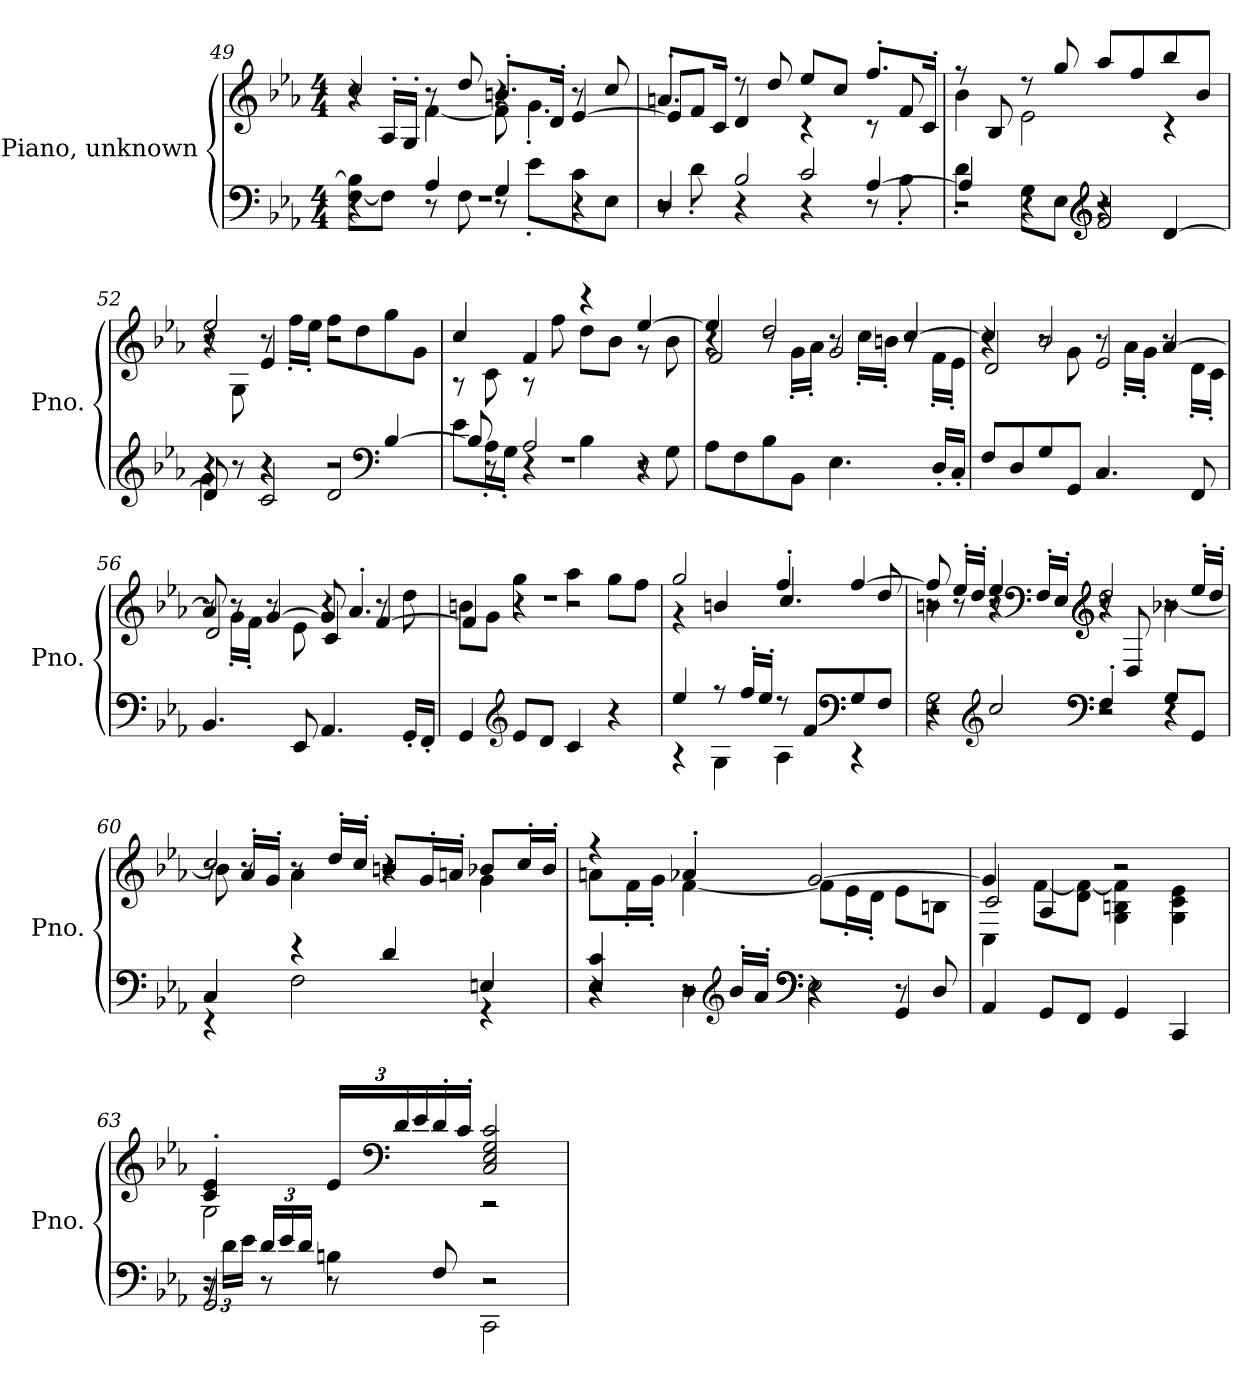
**kern	**kern
*part1	*part1
*staff2	*staff1
*I"Piano, unknown	*
*I'Pno.	*
!!LO:LB:g=z
*clefF4	*clefG2
*k[b-e-a-]	*k[b-e-a-]
*M4/4	*M4/4
=49	=49
*^	*^
*	*^	*	*^
1r	[8F\ 8B-\]L	4r	8r	4r	2cc/
.	8F\J]	.	16A-'/LL	.	.
.	.	.	16G'/JJ	.	.
.	8r	4A-/	8r	[4f\	.
.	8F\	.	8dd/	.	.
.	8r	4G/	8.bn'/L	8f\]	4r
.	8e-'\L	.	.	4.g'\	.
.	.	.	16d'/Jk	.	.
.	8c\	4r	8r	.	[4e-/
.	8E-\J	.	8cc/	.	.
*	*	*	*	*v	*v
=50	=50	=50	=50	=50
2r	8r	4D/	8.an'/L	8e-/L]
.	8d'\	.	.	8f/J
.	.	.	16c'/Jk	.
.	4r	2B-/	8r	4d/
.	.	.	8dd/	.
2c/	4r	.	8ee-/L	4r
.	.	.	8cc/J	.
.	8r	[4A-/	8.ff'/L	8r
.	8B-'\	.	.	8f/
.	.	.	16c'/Jk	.
=51	=51	=51	=51	=51
2r	4d'\	4A-/]	8r	4b-\
.	.	.	8B-/	.
.	8G\L	4r	8r	2e-\
.	8E-\J	.	8gg/	.
*clefG2	*	*	*	*
4r	2r	2f/	8aa-/L	.
.	.	.	8ff/	.
[4d/	.	.	8bb-/	4r
.	.	.	8b-/J	.
!!LO:LB:g=z
=52	=52	=52	=52	=52
*	*	*	*	*^
8d/]	4g\	4r	2ee-/	8r	4r
8r	.	.	.	8G\	.
4r	4r	2c/	.	8r	4e-/
.	.	.	.	16ff'\LL	.
.	.	.	.	16ee-'\JJ	.
2d/	2r	.	2r	8ff\L	2r
.	.	.	.	8dd\	.
*clefF4	*	*	*	*	*
.	.	[4B-/	.	8gg\	.
.	.	.	.	8g\J	.
*	*	*	*	*v	*v
=53	=53	=53	=53	=53
1r	8e-\L	8B-/]	4cc/	8r
.	16A-'\L	8r	.	8c\
.	16G'\JJ	.	.	.
.	4r	2A-/	4f/	8r
.	.	.	.	8ff\
.	4B-\	.	4r	8dd\L
.	.	.	.	8b-\J
.	8r	4r	[4ee-/	8r
.	8G\	.	.	8b-\
*v	*v	*v	*	*
=54	=54	=54
*	*	*^
8A-\L	4ee-/]	4r	2f/
8F\	.	.	.
8B-\	2dd/	8r	.
8BB-\J	.	16g'\LL	.
.	.	16a-'\JJ	.
4.E-\	.	8r	2g/
.	.	16cc'\LL	.
.	.	16bn'\JJ	.
.	[4cc/	8r	.
16D'/LL	.	16f'\LL	.
16C'/JJ	.	16e-'\JJ	.
=55	=55	=55	=55
8F/L	4cc/]	4r	2d/
8D/	.	.	.
8G/	2b-/	8r	.
8GG/J	.	8g\	.
4.C/	.	8r	2e-/
.	.	16a-'\LL	.
.	.	16g'\JJ	.
.	[4a-/	8r	.
8FF/	.	16d'\LL	.
.	.	16c'\JJ	.
!!LO:PB:g=z	!!	!!
=56	=56	=56	=56
4.BB-/	8a-/]	8r	2d/
.	8r	16g'\LL	.
.	.	16f'\JJ	.
.	[4g/	8r	.
8EE-/	.	8e-\	.
4.AA-/	8g/]	4r	4c/
.	4.a-'/	.	.
.	.	8r	[4f/
16GG'/LL	.	8dd\	.
16FF'/JJ	.	.	.
=57	=57	=57	=57
4GG/	1r	8bn\L	4f/]
.	.	8g\J	.
*clefG2	*	*	*
8e-/L	.	4gg\	4r
8d/J	.	.	.
4c/	.	4aa-\	2r
4r	.	8gg\L	.
.	.	8ff\J	.
*	*	*v	*v
=58	=58	=58
*^	*	*
4ee-/	4r	2gg/	4r
8r	4G\	.	4bn/
16ff'/LL	.	.	.
16ee-'/JJ	.	.	.
8r	4A-\	4ff'/	4.cc/
8f/L	.	.	.
*clefF4	*	*	*
8G/	4r	[4ff/	.
8F/J	.	.	8dd/
!!LO:LB:g=z
=59	=59	=59	=59
*	*^	*	*^
4r	2G\	2r	8ff/]	4bn\	8r
.	.	.	8r	.	16ee-'/LL
.	.	.	.	.	16dd'/JJ
*clefG2	*	*	*	*	*
2cc/	.	.	4ee-/	4r	8r
*	*	*	*clefF4	*	*
.	.	.	.	.	16F'/LL
.	.	.	.	.	16E-'/JJ
*clefF4	*	*	*clefG2	*	*
.	2r	4F'/	2dd/	4r	8r
.	.	.	.	.	8D/
4r	.	8G/L	.	[4b-X\	8r
.	.	8GG/J	.	.	16ee-'/LL
.	.	.	.	.	16dd'/JJ
*	*v	*v	*	*	*
=60	=60	=60	=60	=60
4C/	4r	2cc/	8b-\]	8r
.	.	.	8r	16a-'/LL
.	.	.	.	16g'/JJ
4r	2F\	.	4a-\	8r
.	.	.	.	16dd'/LL
.	.	.	.	16cc'/JJ
4d/	.	2r	4r	8bn/L
.	.	.	.	16g'/L
.	.	.	.	16an'/JJ
4En/	4r	.	4g\	8b-X/L
.	.	.	.	16cc'/L
.	.	.	.	16b-'/JJ
*	*	*	*v	*v
!!LO:LB:g=z
=61	=61	=61	=61
*	*^	*	*
4E-/ 4c/	4r	2r	4r	8an\L
.	.	.	.	16f'\L
.	.	.	.	16g'\JJ
8r	4D\	.	4a-X'/	[4f\
*clefG2	*	*	*	*
16b-'/LL	.	.	.	.
16a-'/JJ	.	.	.	.
*clefF4	*	*	*	*
4r	2E-\	4r	[2g/	8f\L]
.	.	.	.	16e-'\L
.	.	.	.	16d'\JJ
8r	.	4GG/	.	8e-\L
8D/	.	.	.	8Bn\J
*v	*v	*v	*	*
=62	=62	=62
*	*	*^
4AA-/	4g/]	4C\	2c/
8GG/L	4A-/	[8f\L	.
8FF/J	.	8d\ 8f\_J	.
4GG/	2r	4G\ 4Bn\ 4f\]	2r
4CC/	.	4G\ 4c\ 4e-\	.
*	*	*v	*v
=63	=63	=63
*^	*	*
*	*^	*	*
8r	24r	2GG/	4c/' 4e-/'	2G\
.	24d\LL	.	.	.
.	24e-\JJ	.	.	.
*Xbrackettup	*	*	*	*
24d/LL	8r	.	.	.
24e-/	.	.	.	.
24d/JJ	.	.	.	.
*	*	*	*Xbrackettup	*
8r	4Bn\	.	24e-/LL	.
*	*	*	*clefF4	*
.	.	.	24d/	.
.	.	.	24e-/	.
8F/	.	.	16d'/	.
.	.	.	16c'/JJ	.
2r	2CC\	2r	2C/ 2E-/ 2G/ 2c/	2r
*v	*v	*v	*	*
*	*v	*v
=	=
*-	*-
